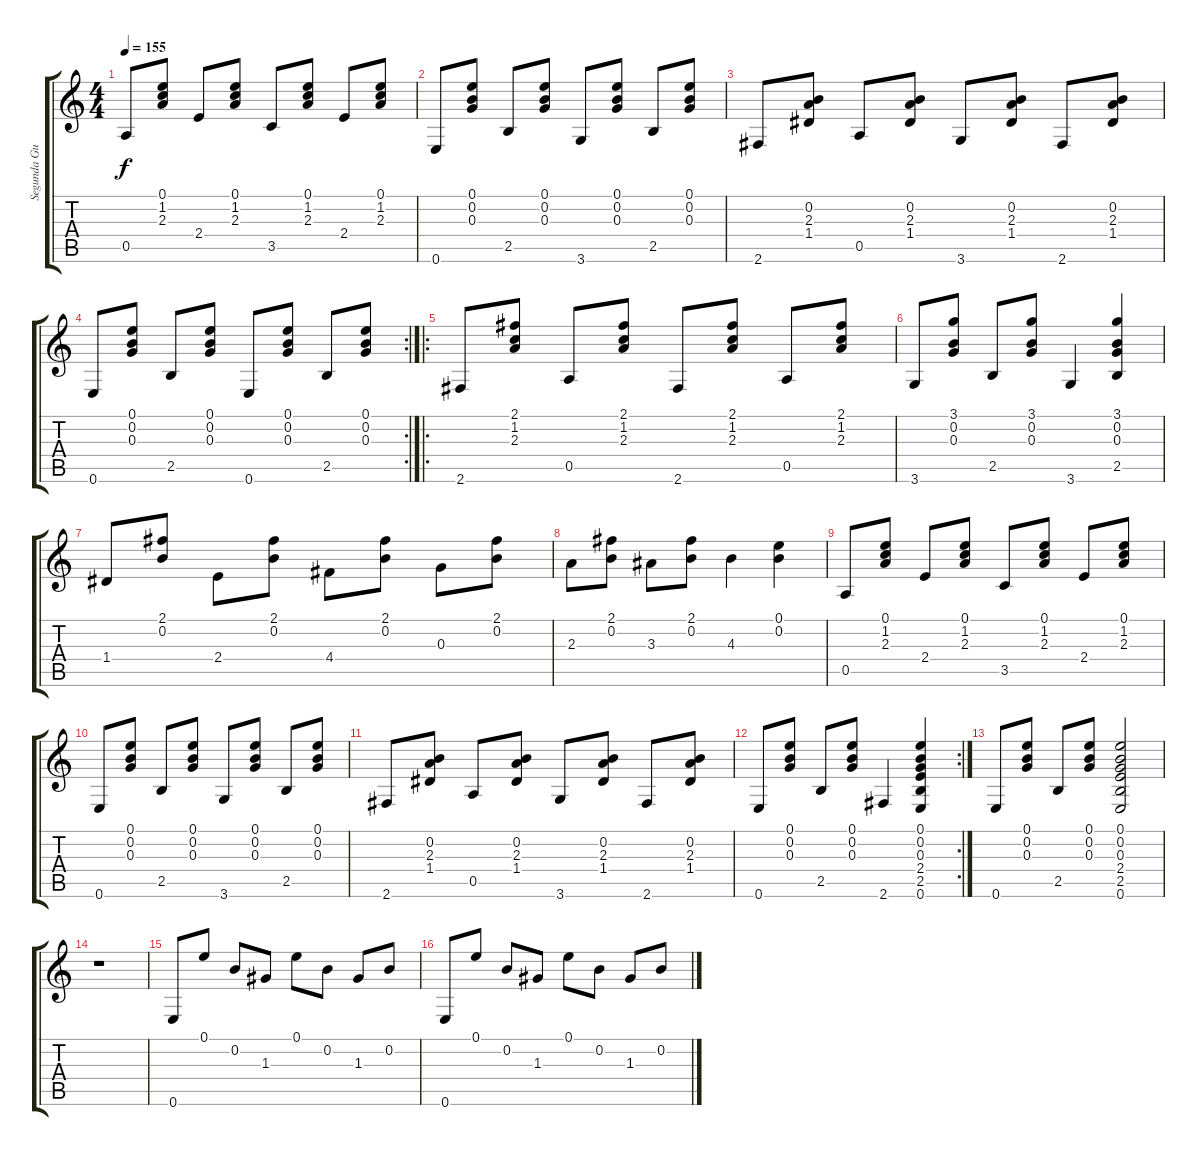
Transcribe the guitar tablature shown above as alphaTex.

\track ("Segunda Guitarra" "Segunda Gu") {instrument acousticguitarnylon}
\staff {score tabs}
\tuning (E4 B3 G3 D3 A2 E2) {hide}
\ts (4 4)
\tempo 155
\clef g2
\ks c
0.5.8{dy f} (0.1 1.2 2.3).8 2.4.8 (0.1 1.2 2.3).8 3.5.8 (0.1 1.2 2.3).8 2.4.8 (0.1 1.2 2.3).8 |
0.6.8 (0.1 0.2 0.3).8 2.5.8 (0.1 0.2 0.3).8 3.6.8 (0.1 0.2 0.3).8 2.5.8 (0.1 0.2 0.3).8 |
2.6.8 (0.2 2.3 1.4).8 0.5.8 (0.2 2.3 1.4).8 3.6.8 (0.2 2.3 1.4).8 2.6.8 (0.2 2.3 1.4).8 |
\rc 2
0.6.8 (0.1 0.2 0.3).8 2.5.8 (0.1 0.2 0.3).8 0.6.8 (0.1 0.2 0.3).8 2.5.8 (0.1 0.2 0.3).8 |
\ro
2.6.8 (2.1 1.2 2.3).8 0.5.8 (2.1 1.2 2.3).8 2.6.8 (2.1 1.2 2.3).8 0.5.8 (2.1 1.2 2.3).8 |
3.6.8 (3.1 0.2 0.3).8 2.5.8 (3.1 0.2 0.3).8 3.6.4 (3.1 0.2 0.3 2.5).4 |
1.4.8 (2.1 0.2).8 2.4.8 (2.1 0.2).8 4.4.8 (2.1 0.2).8 0.3.8 (2.1 0.2).8 |
2.3.8 (2.1 0.2).8 3.3.8 (2.1 0.2).8 4.3.4 (0.1 0.2).4 |
0.5.8 (0.1 1.2 2.3).8 2.4.8 (0.1 1.2 2.3).8 3.5.8 (0.1 1.2 2.3).8 2.4.8 (0.1 1.2 2.3).8 |
0.6.8 (0.1 0.2 0.3).8 2.5.8 (0.1 0.2 0.3).8 3.6.8 (0.1 0.2 0.3).8 2.5.8 (0.1 0.2 0.3).8 |
2.6.8 (0.2 2.3 1.4).8 0.5.8 (0.2 2.3 1.4).8 3.6.8 (0.2 2.3 1.4).8 2.6.8 (0.2 2.3 1.4).8 |
\rc 2
0.6.8 (0.1 0.2 0.3).8 2.5.8 (0.1 0.2 0.3).8 2.6.4 (0.1 0.2 0.3 2.4 2.5 0.6).4 |
0.6.8 (0.1 0.2 0.3).8 2.5.8 (0.1 0.2 0.3).8 (0.1 0.2 0.3 2.4 2.5 0.6).2 |
r.1 |
0.6.8 0.1.8 0.2.8 1.3.8 0.1.8 0.2.8 1.3.8 0.2.8 |
0.6.8 0.1.8 0.2.8 1.3.8 0.1.8 0.2.8 1.3.8 0.2.8
